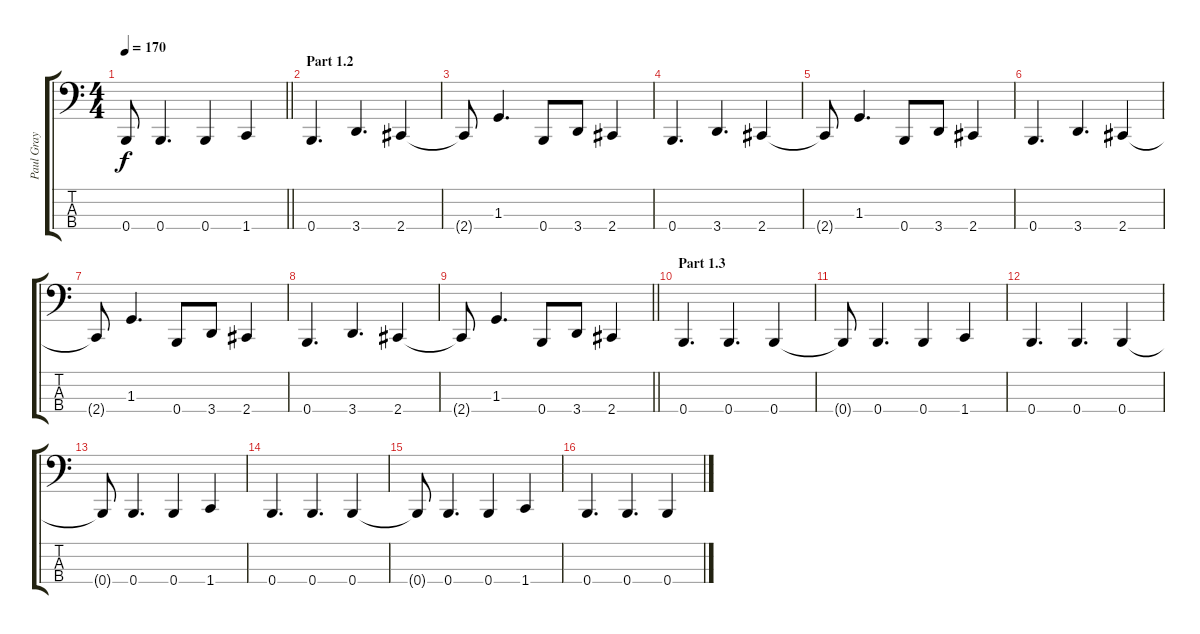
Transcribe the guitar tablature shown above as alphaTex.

\track ("Paul Gray" "Paul Gray") {instrument electricbasspick}
\staff {score tabs}
\tuning (E2 B1 Gb1 B0) {hide}
\ts (4 4)
\tempo 170
\clef f4
\barLineRight lightlight
\ks c
0.4{t}.8{dy f} 0.4.4{d} 0.4.4 1.4.4 |
\section ("" "Part 1.2")
0.4.4{d} 3.4.4{d} 2.4.4 |
2.4{t}.8 1.3.4{d} 0.4.8 3.4.8 2.4.4 |
0.4.4{d} 3.4.4{d} 2.4.4 |
2.4{t}.8 1.3.4{d} 0.4.8 3.4.8 2.4.4 |
0.4.4{d} 3.4.4{d} 2.4.4 |
2.4{t}.8 1.3.4{d} 0.4.8 3.4.8 2.4.4 |
0.4.4{d} 3.4.4{d} 2.4.4 |
\barLineRight lightlight
2.4{t}.8 1.3.4{d} 0.4.8 3.4.8 2.4.4 |
\section ("" "Part 1.3")
0.4.4{d} 0.4.4{d} 0.4.4 |
0.4{t}.8 0.4.4{d} 0.4.4 1.4.4 |
0.4.4{d} 0.4.4{d} 0.4.4 |
0.4{t}.8 0.4.4{d} 0.4.4 1.4.4 |
0.4.4{d} 0.4.4{d} 0.4.4 |
0.4{t}.8 0.4.4{d} 0.4.4 1.4.4 |
0.4.4{d} 0.4.4{d} 0.4.4
